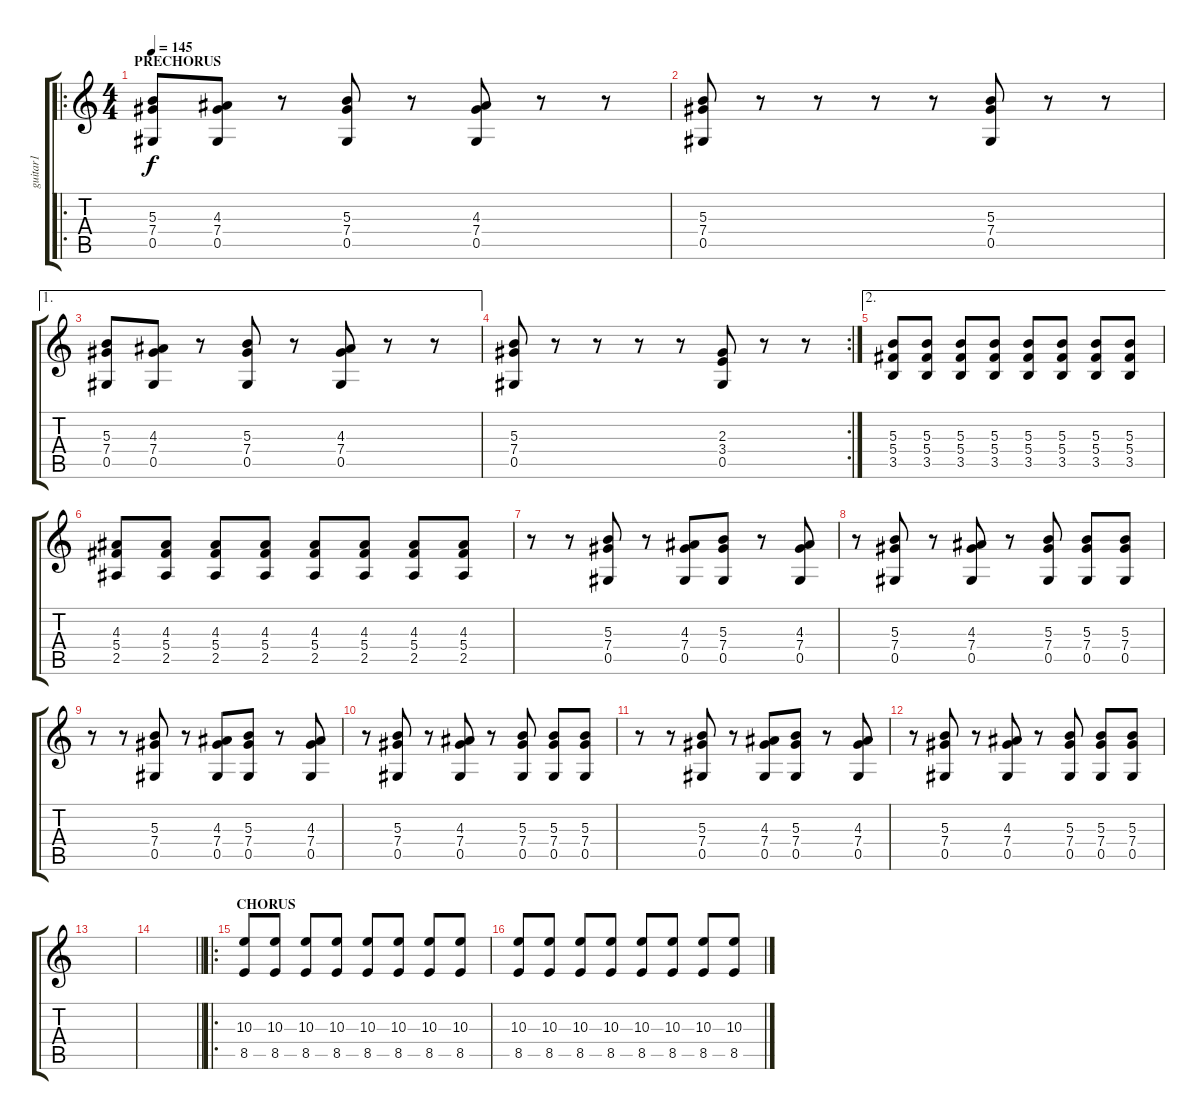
\track ("guitar1" "guitar1") {instrument distortionguitar}
\staff {score tabs}
\tuning (Eb4 Bb3 Gb3 Db3 Ab2 Eb2) {hide}
\ro
\ts (4 4)
\section ("" "PRECHORUS")
\tempo 145
\clef g2
\ks c
(5.3 7.4 0.5).8{dy f volume 10 instrument distortionguitar} (4.3 7.4 0.5).8 r.8 (5.3 7.4 0.5).8 r.8 (4.3 7.4 0.5).8 r.8 r.8 |
(5.3 7.4 0.5).8 r.8 r.8 r.8 r.8 (5.3 7.4 0.5).8 r.8 r.8 |
\ae 1
(5.3 7.4 0.5).8{volume 10 instrument distortionguitar} (4.3 7.4 0.5).8 r.8 (5.3 7.4 0.5).8 r.8 (4.3 7.4 0.5).8 r.8 r.8 |
\rc 2
(5.3 7.4 0.5).8 r.8 r.8 r.8 r.8 (2.3 3.4 0.5).8 r.8 r.8 |
\ae 2
(5.3 5.4 3.5).8 (5.3 5.4 3.5).8 (5.3 5.4 3.5).8 (5.3 5.4 3.5).8 (5.3 5.4 3.5).8 (5.3 5.4 3.5).8 (5.3 5.4 3.5).8 (5.3 5.4 3.5).8 |
(4.3 5.4 2.5).8 (4.3 5.4 2.5).8 (4.3 5.4 2.5).8 (4.3 5.4 2.5).8 (4.3 5.4 2.5).8 (4.3 5.4 2.5).8 (4.3 5.4 2.5).8 (4.3 5.4 2.5).8 |
r.8 r.8 (5.3 7.4 0.5).8 r.8 (4.3 7.4 0.5).8 (5.3 7.4 0.5).8 r.8 (4.3 7.4 0.5).8 |
r.8 (5.3 7.4 0.5).8 r.8 (4.3 7.4 0.5).8 r.8 (5.3 7.4 0.5).8 (5.3 7.4 0.5).8 (5.3 7.4 0.5).8 |
r.8 r.8 (5.3 7.4 0.5).8 r.8 (4.3 7.4 0.5).8 (5.3 7.4 0.5).8 r.8 (4.3 7.4 0.5).8 |
r.8 (5.3 7.4 0.5).8 r.8 (4.3 7.4 0.5).8 r.8 (5.3 7.4 0.5).8 (5.3 7.4 0.5).8 (5.3 7.4 0.5).8 |
r.8 r.8 (5.3 7.4 0.5).8 r.8 (4.3 7.4 0.5).8 (5.3 7.4 0.5).8 r.8 (4.3 7.4 0.5).8 |
r.8 (5.3 7.4 0.5).8 r.8 (4.3 7.4 0.5).8 r.8 (5.3 7.4 0.5).8 (5.3 7.4 0.5).8 (5.3 7.4 0.5).8 |
|
\barLineRight lightlight
|
\ro
\section ("" "CHORUS")
(10.3 8.5).8 (10.3 8.5).8 (10.3 8.5).8 (10.3 8.5).8 (10.3 8.5).8 (10.3 8.5).8 (10.3 8.5).8 (10.3 8.5).8 |
(10.3 8.5).8 (10.3 8.5).8 (10.3 8.5).8 (10.3 8.5).8 (10.3 8.5).8 (10.3 8.5).8 (10.3 8.5).8 (10.3 8.5).8
